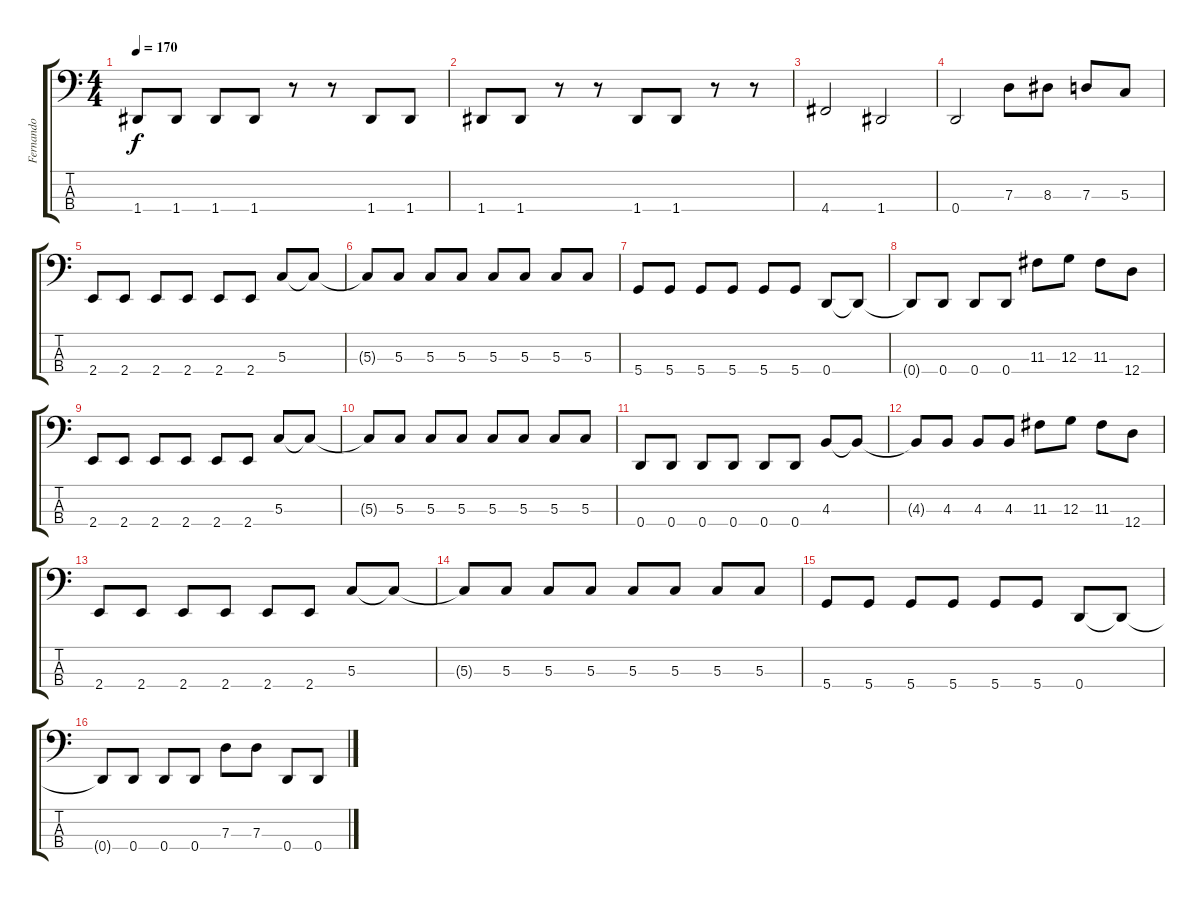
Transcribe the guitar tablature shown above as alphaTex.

\track ("Fernando" "Fernando") {instrument electricbassfinger}
\staff {score tabs}
\tuning (F2 C2 G1 D1) {hide}
\ts (4 4)
\tempo 170
\clef f4
\ks c
1.4.8{dy f} 1.4.8 1.4.8 1.4.8 r.8 r.8 1.4.8 1.4.8 |
1.4.8 1.4.8 r.8 r.8 1.4.8 1.4.8 r.8 r.8 |
4.4.2 1.4.2 |
0.4.2 7.3.8 8.3.8 7.3.8 5.3.8 |
2.4.8 2.4.8 2.4.8 2.4.8 2.4.8 2.4.8 5.3.8 5.3{t}.8 |
5.3{t}.8 5.3.8 5.3.8 5.3.8 5.3.8 5.3.8 5.3.8 5.3.8 |
5.4.8 5.4.8 5.4.8 5.4.8 5.4.8 5.4.8 0.4.8 0.4{t}.8 |
0.4{t}.8 0.4.8 0.4.8 0.4.8 11.3.8 12.3.8 11.3.8 12.4.8 |
2.4.8 2.4.8 2.4.8 2.4.8 2.4.8 2.4.8 5.3.8 5.3{t}.8 |
5.3{t}.8 5.3.8 5.3.8 5.3.8 5.3.8 5.3.8 5.3.8 5.3.8 |
0.4.8 0.4.8 0.4.8 0.4.8 0.4.8 0.4.8 4.3.8 4.3{t}.8 |
4.3{t}.8 4.3.8 4.3.8 4.3.8 11.3.8 12.3.8 11.3.8 12.4.8 |
2.4.8 2.4.8 2.4.8 2.4.8 2.4.8 2.4.8 5.3.8 5.3{t}.8 |
5.3{t}.8 5.3.8 5.3.8 5.3.8 5.3.8 5.3.8 5.3.8 5.3.8 |
5.4.8 5.4.8 5.4.8 5.4.8 5.4.8 5.4.8 0.4.8 0.4{t}.8 |
0.4{t}.8 0.4.8 0.4.8 0.4.8 7.3.8 7.3.8 0.4.8 0.4.8
